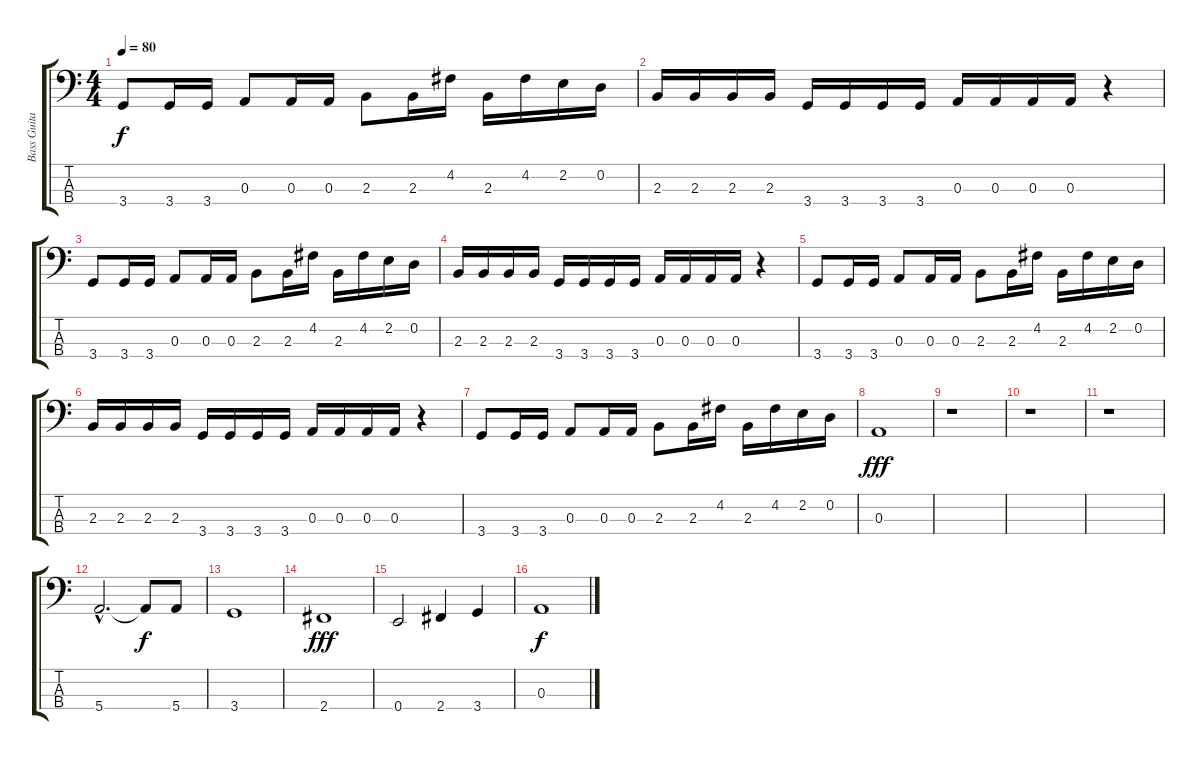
\track ("Bass Guitar" "Bass Guita") {instrument electricbassfinger}
\staff {score tabs}
\tuning (G2 D2 A1 E1) {hide}
\ts (4 4)
\tempo 80
\clef f4
\ks c
3.4.8{dy f} 3.4.16 3.4.16 0.3.8 0.3.16 0.3.16 2.3.8 2.3.16 4.2.16 2.3.16 4.2.16 2.2.16 0.2.16 |
2.3.16 2.3.16 2.3.16 2.3.16 3.4.16 3.4.16 3.4.16 3.4.16 0.3.16 0.3.16 0.3.16 0.3.16 r.4 |
3.4.8 3.4.16 3.4.16 0.3.8 0.3.16 0.3.16 2.3.8 2.3.16 4.2.16 2.3.16 4.2.16 2.2.16 0.2.16 |
2.3.16 2.3.16 2.3.16 2.3.16 3.4.16 3.4.16 3.4.16 3.4.16 0.3.16 0.3.16 0.3.16 0.3.16 r.4 |
3.4.8 3.4.16 3.4.16 0.3.8 0.3.16 0.3.16 2.3.8 2.3.16 4.2.16 2.3.16 4.2.16 2.2.16 0.2.16 |
2.3.16 2.3.16 2.3.16 2.3.16 3.4.16 3.4.16 3.4.16 3.4.16 0.3.16 0.3.16 0.3.16 0.3.16 r.4 |
3.4.8 3.4.16 3.4.16 0.3.8 0.3.16 0.3.16 2.3.8 2.3.16 4.2.16 2.3.16 4.2.16 2.2.16 0.2.16 |
0.3.1{dy fff} |
r.1 |
r.1 |
r.1 |
5.4{hac}.2{d} 5.4{t}.8{dy f} 5.4.8 |
3.4.1 |
2.4.1{dy fff} |
0.4.2 2.4.4 3.4.4 |
0.3.1{dy f}
